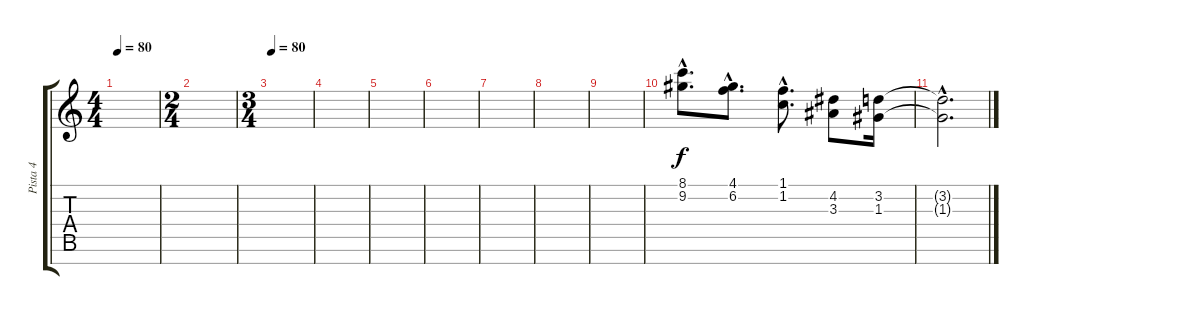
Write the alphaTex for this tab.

\track ("Pista 4" "Pista 4") {instrument distortionguitar}
\staff {score tabs}
\tuning (E4 B3 G3 D3 A2 E2 B1) {hide}
\ts (4 4)
\tempo 80
\tempo 90
\tempo 80
\clef g2
\ks c
|
\ts (2 4)
|
\ts (3 4)
\tempo 80
|
|
|
|
|
|
|
(8.1{hac} 9.2{hac}).8{d} (4.1{hac} 6.2{hac}).8{d} (1.1{hac} 1.2{hac}).8{d} (4.2 3.3).8 (3.2 1.3).16 |
(3.2{hac t} 1.3{hac t}).2{d}
